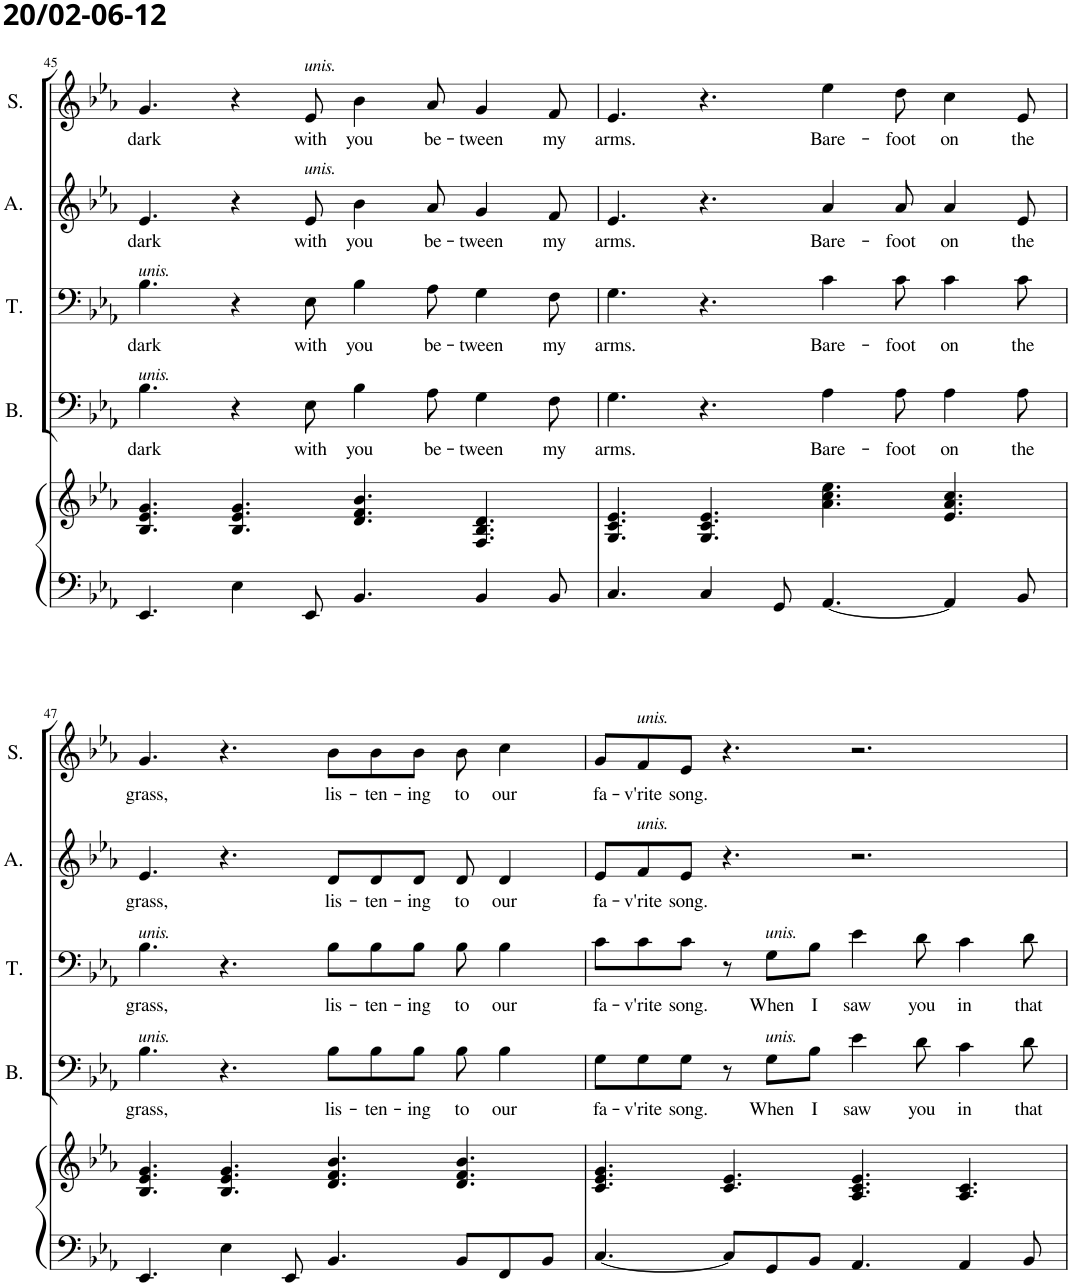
**kern	**kern	**kern	**text	**kern	**text	**kern	**text	**kern	**text
*part5	*part5	*part4	*part4	*part3	*part3	*part2	*part2	*part1	*part1
*staff6	*staff5	*staff4	*staff4	*staff3	*staff3	*staff2	*staff2	*staff1	*staff1
*I"Piano	*	*I"Bas	*	*I"Tenor	*	*I"Alt	*	*I"Sopraan	*
*I'Pno	*	*I'B.	*	*I'T.	*	*I'A.	*	*I'S.	*
!!LO:PB:g=z
*clefF4	*clefG2	*clefF4	*	*clefF4	*	*clefG2	*	*clefG2	*
*	*	*Trd12c21	*	*	*	*	*	*Trd1c2	*
*k[b-e-a-]	*k[b-e-a-]	*k[b-e-a-]	*	*k[b-e-a-]	*	*k[b-e-a-]	*	*k[b-e-a-]	*
*M12/8	*M12/8	*M12/8	*	*M12/8	*	*M12/8	*	*M12/8	*
=45	=45	=45	=45	=45	=45	=45	=45	=45	=45
!	!	!	!	!LO:TX:a:i:t=unis.	!	!	!	!	!
!	!	!LO:TX:a:i:t=unis.	!	!	!	!	!	!	!
!	!	!	!LO:LY:b	!	!LO:LY:b	!	!LO:LY:b	!	!LO:LY:b
4.EE-/	4.B-/ 4.e-/ 4.g/	4.B-\	dark	4.B-\	dark	4.e-/	dark	4.g/	dark
4E-\	4.B-/ 4.e-/ 4.g/	4r	.	4r	.	4r	.	4r	.
!	!	!	!	!	!	!	!	!LO:TX:a:i:t=unis.	!
!	!	!	!	!	!	!LO:TX:a:i:t=unis.	!	!	!
!	!	!	!LO:LY:b	!	!LO:LY:b	!	!LO:LY:b	!	!LO:LY:b
8EE-/	.	8E-\	with	8E-\	with	8e-/	with	8e-/	with
!	!	!	!LO:LY:b	!	!LO:LY:b	!	!LO:LY:b	!	!LO:LY:b
4.BB-/	4.d/ 4.f/ 4.b-/	4B-\	you	4B-\	you	4b-\	you	4b-\	you
!	!	!	!LO:LY:b	!	!LO:LY:b	!	!LO:LY:b	!	!LO:LY:b
.	.	8A-\	be-	8A-\	be-	8a-/	be-	8a-/	be-
!	!	!	!LO:LY:b	!	!LO:LY:b	!	!LO:LY:b	!	!LO:LY:b
4BB-/	4.F/ 4.B-/ 4.d/	4G\	-tween	4G\	-tween	4g/	-tween	4g/	-tween
!	!	!	!LO:LY:b	!	!LO:LY:b	!	!LO:LY:b	!	!LO:LY:b
8BB-/	.	8F\	my	8F\	my	8f/	my	8f/	my
=46	=46	=46	=46	=46	=46	=46	=46	=46	=46
!	!	!	!LO:LY:b	!	!LO:LY:b	!	!LO:LY:b	!	!LO:LY:b
4.C/	4.G/ 4.c/ 4.e-/	4.G\	arms.	4.G\	arms.	4.e-/	arms.	4.e-/	arms.
4C/	4.G/ 4.c/ 4.e-/	4.r	.	4.r	.	4.r	.	4.r	.
8GG/	.	.	.	.	.	.	.	.	.
!	!	!	!LO:LY:b	!	!LO:LY:b	!	!LO:LY:b	!	!LO:LY:b
[4.AA-/	4.a-\ 4.cc\ 4.ee-\	4A-\	Bare-	4c\	Bare-	4a-/	Bare-	4ee-\	Bare-
!	!	!	!LO:LY:b	!	!LO:LY:b	!	!LO:LY:b	!	!LO:LY:b
.	.	8A-\	-foot	8c\	-foot	8a-/	-foot	8dd\	-foot
!	!	!	!LO:LY:b	!	!LO:LY:b	!	!LO:LY:b	!	!LO:LY:b
4AA-/]	4.e-/ 4.a-/ 4.cc/	4A-\	on	4c\	on	4a-/	on	4cc\	on
!	!	!	!LO:LY:b	!	!LO:LY:b	!	!LO:LY:b	!	!LO:LY:b
8BB-/	.	8A-\	the	8c\	the	8e-/	the	8e-/	the
!!LO:LB:g=z
=47	=47	=47	=47	=47	=47	=47	=47	=47	=47
!	!	!	!	!LO:TX:a:i:t=unis.	!	!	!	!	!
!	!	!LO:TX:a:i:t=unis.	!	!	!	!	!	!	!
!	!	!	!LO:LY:b	!	!LO:LY:b	!	!LO:LY:b	!	!LO:LY:b
4.EE-/	4.B-/ 4.e-/ 4.g/	4.B-\	grass,	4.B-\	grass,	4.e-/	grass,	4.g/	grass,
4E-\	4.B-/ 4.e-/ 4.g/	4.r	.	4.r	.	4.r	.	4.r	.
8EE-/	.	.	.	.	.	.	.	.	.
!	!	!	!LO:LY:b	!	!LO:LY:b	!	!LO:LY:b	!	!LO:LY:b
4.BB-/	4.d/ 4.f/ 4.b-/	8B-\L	lis-	8B-\L	lis-	8d/L	lis-	8b-\L	lis-
!	!	!	!LO:LY:b	!	!LO:LY:b	!	!LO:LY:b	!	!LO:LY:b
.	.	8B-\	-ten-	8B-\	-ten-	8d/	-ten-	8b-\	-ten-
!	!	!	!LO:LY:b	!	!LO:LY:b	!	!LO:LY:b	!	!LO:LY:b
.	.	8B-\J	-ing	8B-\J	-ing	8d/J	-ing	8b-\J	-ing
!	!	!	!LO:LY:b	!	!LO:LY:b	!	!LO:LY:b	!	!LO:LY:b
8BB-/L	4.d/ 4.f/ 4.b-/	8B-\	to	8B-\	to	8d/	to	8b-\	to
!	!	!	!LO:LY:b	!	!LO:LY:b	!	!LO:LY:b	!	!LO:LY:b
8FF/	.	4B-\	our	4B-\	our	4d/	our	4cc\	our
8BB-/J	.	.	.	.	.	.	.	.	.
=48	=48	=48	=48	=48	=48	=48	=48	=48	=48
!	!	!	!LO:LY:b	!	!LO:LY:b	!	!LO:LY:b	!	!LO:LY:b
[4.C/	4.c/ 4.e-/ 4.g/	8G\L	fa-	8c\L	fa-	8e-/L	fa-	8g/L	fa-
!	!	!	!	!	!	!	!	!LO:TX:a:i:t=unis.	!
!	!	!	!	!	!	!LO:TX:a:i:t=unis.	!	!	!
!	!	!	!LO:LY:b	!	!LO:LY:b	!	!LO:LY:b	!	!LO:LY:b
.	.	8G\	-v'rite	8c\	-v'rite	8f/	-v'rite	8f/	-v'rite
!	!	!	!LO:LY:b	!	!LO:LY:b	!	!LO:LY:b	!	!LO:LY:b
.	.	8G\J	song.	8c\J	song.	8e-/J	song.	8e-/J	song.
8C/L]	4.c/ 4.e-/	8r	.	8r	.	4.r	.	4.r	.
!	!	!	!	!LO:TX:a:i:t=unis.	!	!	!	!	!
!	!	!LO:TX:a:i:t=unis.	!	!	!	!	!	!	!
!	!	!	!LO:LY:b	!	!LO:LY:b	!	!	!	!
8GG/	.	8G\L	When	8G\L	When	.	.	.	.
!	!	!	!LO:LY:b	!	!LO:LY:b	!	!	!	!
8BB-/J	.	8B-\J	I	8B-\J	I	.	.	.	.
!	!	!	!LO:LY:b	!	!LO:LY:b	!	!	!	!
4.AA-/	4.A-/ 4.c/ 4.e-/	4e-\	saw	4e-\	saw	2.r	.	2.r	.
!	!	!	!LO:LY:b	!	!LO:LY:b	!	!	!	!
.	.	8d\	you	8d\	you	.	.	.	.
!	!	!	!LO:LY:b	!	!LO:LY:b	!	!	!	!
4AA-/	4.A-/ 4.c/	4c\	in	4c\	in	.	.	.	.
!	!	!	!LO:LY:b	!	!LO:LY:b	!	!	!	!
8BB-/	.	8d\	that	8d\	that	.	.	.	.
=	=	=	=	=	=	=	=	=	=
*-	*-	*-	*-	*-	*-	*-	*-	*-	*-
